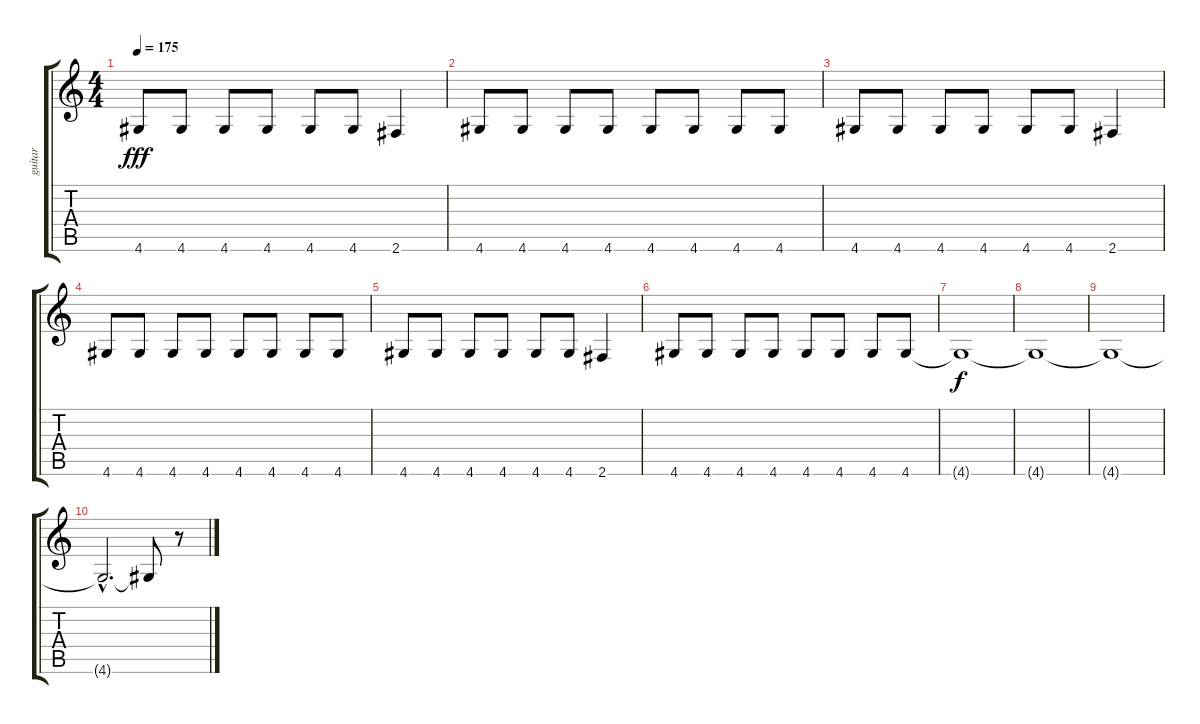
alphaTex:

\track ("guitar" "guitar") {instrument overdrivenguitar}
\staff {score tabs}
\tuning (E4 B3 G3 D3 A2 E2) {hide}
\ts (4 4)
\tempo 175
\clef g2
\ks c
4.6.8{dy fff} 4.6.8 4.6.8 4.6.8 4.6.8 4.6.8 2.6.4 |
4.6.8 4.6.8 4.6.8 4.6.8 4.6.8 4.6.8 4.6.8 4.6.8 |
4.6.8 4.6.8 4.6.8 4.6.8 4.6.8 4.6.8 2.6.4 |
4.6.8 4.6.8 4.6.8 4.6.8 4.6.8 4.6.8 4.6.8 4.6.8 |
4.6.8 4.6.8 4.6.8 4.6.8 4.6.8 4.6.8 2.6.4 |
4.6.8 4.6.8 4.6.8 4.6.8 4.6.8 4.6.8 4.6.8 4.6.8 |
4.6{t}.1{dy f} |
4.6{t}.1 |
4.6{t}.1 |
4.6{hac t}.2{d} 4.6{t}.8 r.8
